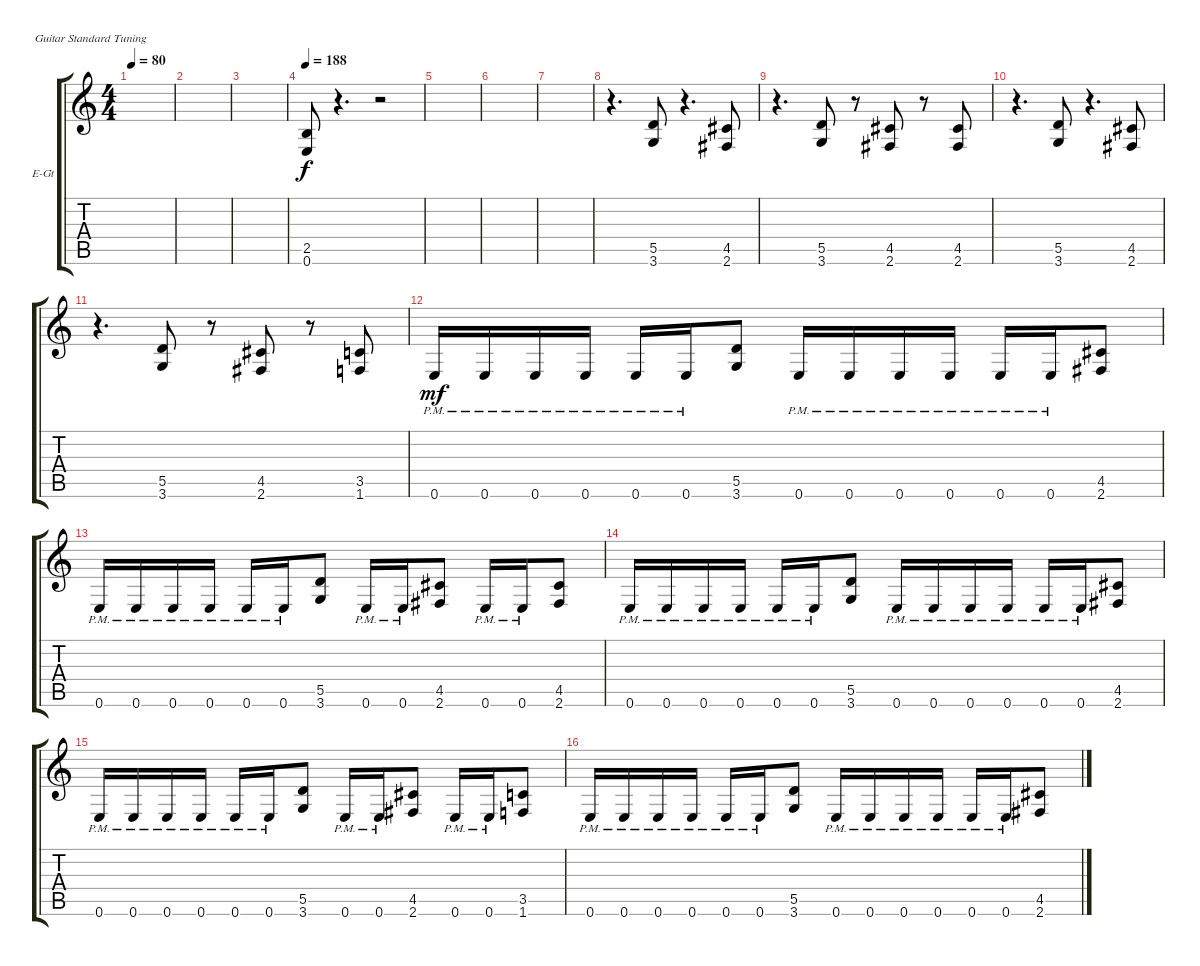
\bracketExtendMode groupsimilarinstruments
\firstSystemTrackNameOrientation horizontal
\otherSystemsTrackNameOrientation horizontal
\track ("Gtr Dist 2" "E-Gt") {instrument overdrivenguitar}
\staff {score tabs}
\tuning (E4 B3 G3 D3 A2 E2)
\ts (4 4)
\tempo 80
\clef g2
\ks c
|
|
|
\tempo 188
(2.5 0.6).8 r.4{d} r.2 |
|
|
|
r.4{d} (5.5 3.6).8{dy f} r.4{d} (4.5 2.6).8 |
r.4{d} (5.5 3.6).8 r.8 (4.5 2.6).8 r.8 (4.5 2.6).8 |
r.4{d} (5.5 3.6).8 r.4{d} (4.5 2.6).8 |
r.4{d} (5.5 3.6).8 r.8 (4.5 2.6).8 r.8 (3.5 1.6).8 |
0.6{pm}.16{dy mf} 0.6{pm}.16 0.6{pm}.16 0.6{pm}.16 0.6{pm}.16 0.6{pm}.16 (5.5 3.6).8 0.6{pm}.16 0.6{pm}.16 0.6{pm}.16 0.6{pm}.16 0.6{pm}.16 0.6{pm}.16 (4.5 2.6).8 |
0.6{pm}.16 0.6{pm}.16 0.6{pm}.16 0.6{pm}.16 0.6{pm}.16 0.6{pm}.16 (5.5 3.6).8 0.6{pm}.16 0.6{pm}.16 (4.5 2.6).8 0.6{pm}.16 0.6{pm}.16 (4.5 2.6).8 |
0.6{pm}.16 0.6{pm}.16 0.6{pm}.16 0.6{pm}.16 0.6{pm}.16 0.6{pm}.16 (5.5 3.6).8 0.6{pm}.16 0.6{pm}.16 0.6{pm}.16 0.6{pm}.16 0.6{pm}.16 0.6{pm}.16 (4.5 2.6).8 |
0.6{pm}.16 0.6{pm}.16 0.6{pm}.16 0.6{pm}.16 0.6{pm}.16 0.6{pm}.16 (5.5 3.6).8 0.6{pm}.16 0.6{pm}.16 (4.5 2.6).8 0.6{pm}.16 0.6{pm}.16 (3.5 1.6).8 |
0.6{pm}.16 0.6{pm}.16 0.6{pm}.16 0.6{pm}.16 0.6{pm}.16 0.6{pm}.16 (5.5 3.6).8 0.6{pm}.16 0.6{pm}.16 0.6{pm}.16 0.6{pm}.16 0.6{pm}.16 0.6{pm}.16 (4.5 2.6).8
